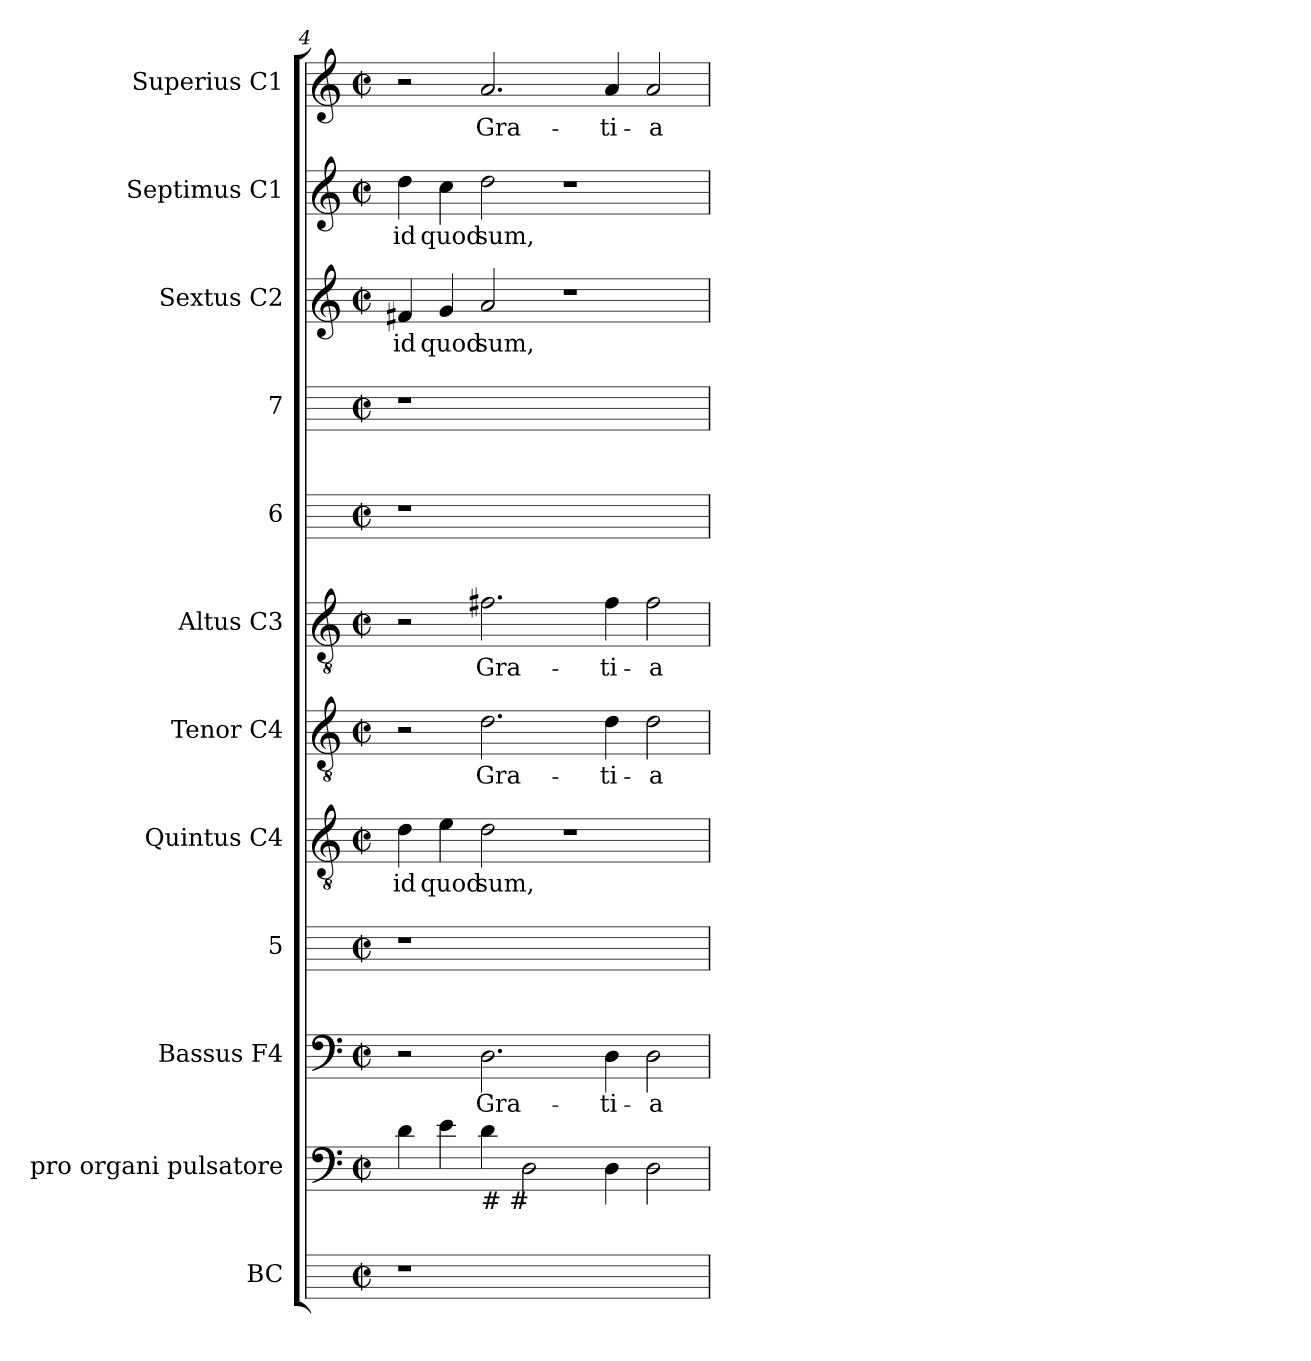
**kern	**kern	**kern	**text	**kern	**kern	**text	**kern	**text	**kern	**text	**kern	**kern	**kern	**text	**kern	**text	**kern	**text
*part12	*part11	*part10	*part10	*part9	*part8	*part8	*part7	*part7	*part6	*part6	*part5	*part4	*part3	*part3	*part2	*part2	*part1	*part1
*staff12	*staff11	*staff10	*staff10	*staff9	*staff8	*staff8	*staff7	*staff7	*staff6	*staff6	*staff5	*staff4	*staff3	*staff3	*staff2	*staff2	*staff1	*staff1
*I"BC	*I"pro organi  pulsatore	*I"Bassus  F4	*	*I"5	*I"Quintus  C4	*	*I"Tenor  C4	*	*I"Altus  C3	*	*I"6	*I"7	*I"Sextus  C2	*	*I"Septimus  C1	*	*I"Superius  C1	*
*I'BC	*	*I'B	*	*	*	*	*I'T	*	*I'A	*	*	*	*	*	*	*	*I'S	*
*	*clefF4	*clefF4	*	*	*clefGv2	*	*clefGv2	*	*clefGv2	*	*	*	*clefG2	*	*clefG2	*	*clefG2	*
*k[]	*k[]	*k[]	*	*k[]	*k[]	*	*k[]	*	*k[]	*	*k[]	*k[]	*k[]	*	*k[]	*	*k[]	*
*C:	*C:	*C:	*	*C:	*C:	*	*C:	*	*C:	*	*C:	*C:	*C:	*	*C:	*	*C:	*
*M2/2	*M2/2	*M2/2	*	*M2/2	*M2/2	*	*M2/2	*	*M2/2	*	*M2/2	*M2/2	*M2/2	*	*M2/2	*	*M2/2	*
*met(c|)	*met(c|)	*met(c|)	*	*met(c|)	*met(c|)	*	*met(c|)	*	*met(c|)	*	*met(c|)	*met(c|)	*met(c|)	*	*met(c|)	*	*met(c|)	*
=4	=4	=4	=4	=4	=4	=4	=4	=4	=4	=4	=4	=4	=4	=4	=4	=4	=4	=4
!	!	!	!	!	!	!LO:LY:b:cj	!	!	!	!	!	!	!	!LO:LY:b:cj	!	!LO:LY:b:cj	!	!
1r	4d\	2r	.	1r	4d\	id	2r	.	2r	.	1r	1r	4f#X/	id	4dd\	id	2r	.
!	!	!	!	!	!	!LO:LY:b:cj	!	!	!	!	!	!	!	!LO:LY:b:cj	!	!LO:LY:b:cj	!	!
.	4e\	.	.	.	4e\	quod	.	.	.	.	.	.	4g/	quod	4cc\	quod	.	.
!	!LO:TX:b:t=# #	!	!	!	!	!	!	!	!	!	!	!	!	!	!	!	!	!
!	!	!	!LO:LY:b:cj	!	!	!LO:LY:b:cj	!	!LO:LY:b:cj	!	!LO:LY:b:cj	!	!	!	!LO:LY:b:cj	!	!LO:LY:b:cj	!	!LO:LY:b:cj
.	4d\	2.D\	Gra-	.	2d\	sum,	2.d\	Gra-	2.f#X\	Gra-	.	.	2a/	sum,	2dd\	sum,	2.a/	Gra-
.	2D\	.	.	.	.	.	.	.	.	.	.	.	.	.	.	.	.	.
1ryy	.	.	.	1ryy	1r	.	.	.	.	.	1ryy	1ryy	1r	.	1r	.	.	.
!	!	!	!LO:LY:b:cj	!	!	!	!	!LO:LY:b:cj	!	!LO:LY:b:cj	!	!	!	!	!	!	!	!LO:LY:b:cj
.	4D\	4D\	-ti-	.	.	.	4d\	-ti-	4f#\	-ti-	.	.	.	.	.	.	4a/	-ti-
!	!	!	!LO:LY:b:cj	!	!	!	!	!LO:LY:b:cj	!	!LO:LY:b:cj	!	!	!	!	!	!	!	!LO:LY:b:cj
.	2D\	2D\	-a	.	.	.	2d\	-a	2f#\	-a	.	.	.	.	.	.	2a/	-a
=	=	=	=	=	=	=	=	=	=	=	=	=	=	=	=	=	=	=
*-	*-	*-	*-	*-	*-	*-	*-	*-	*-	*-	*-	*-	*-	*-	*-	*-	*-	*-
